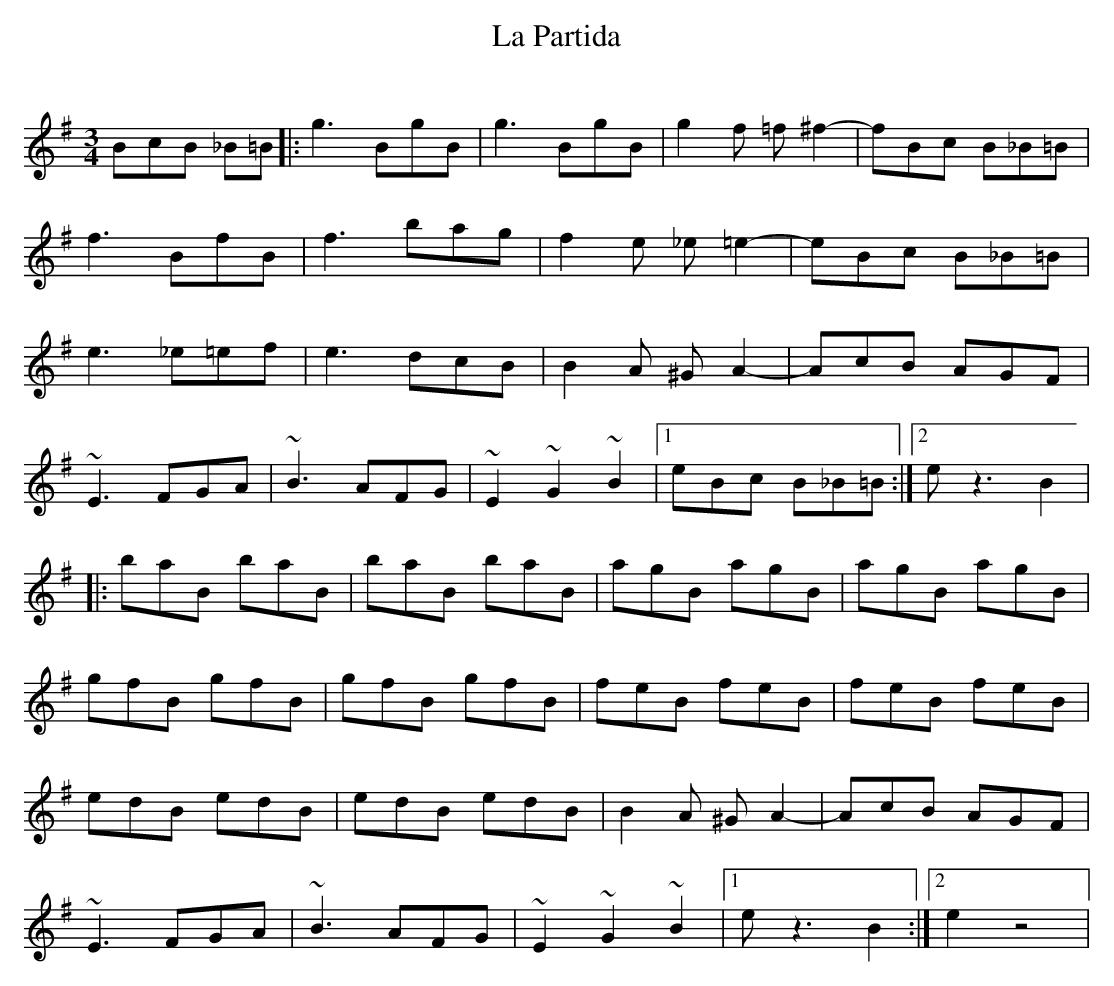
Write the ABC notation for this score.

X:1
T:La Partida
C:
M:3/4
L:1/8
K:Em
BcB _B=B|:g3 BgB|g3 BgB|g2f =f^f2 -|fBc B_B=B|
f3 BfB|f3 bag|f2e _e=e2 -|eBc B_B=B|
e3 _e=ef|e3 dcB|B2A ^GA2 -|AcB AGF|
~E3 FGA|~B3 AFG|~E2~G2~B2|1 eBc B_B=B:|2 ez3B2|
|:baB baB|baB baB|agB agB|agB agB|
gfB gfB|gfB gfB|feB feB|feB feB|
edB edB|edB edB|B2A ^GA2 -|AcB AGF|
~E3 FGA|~B3 AFG|~E2~G2~B2|1 ez3B2:|2 e2z4|
